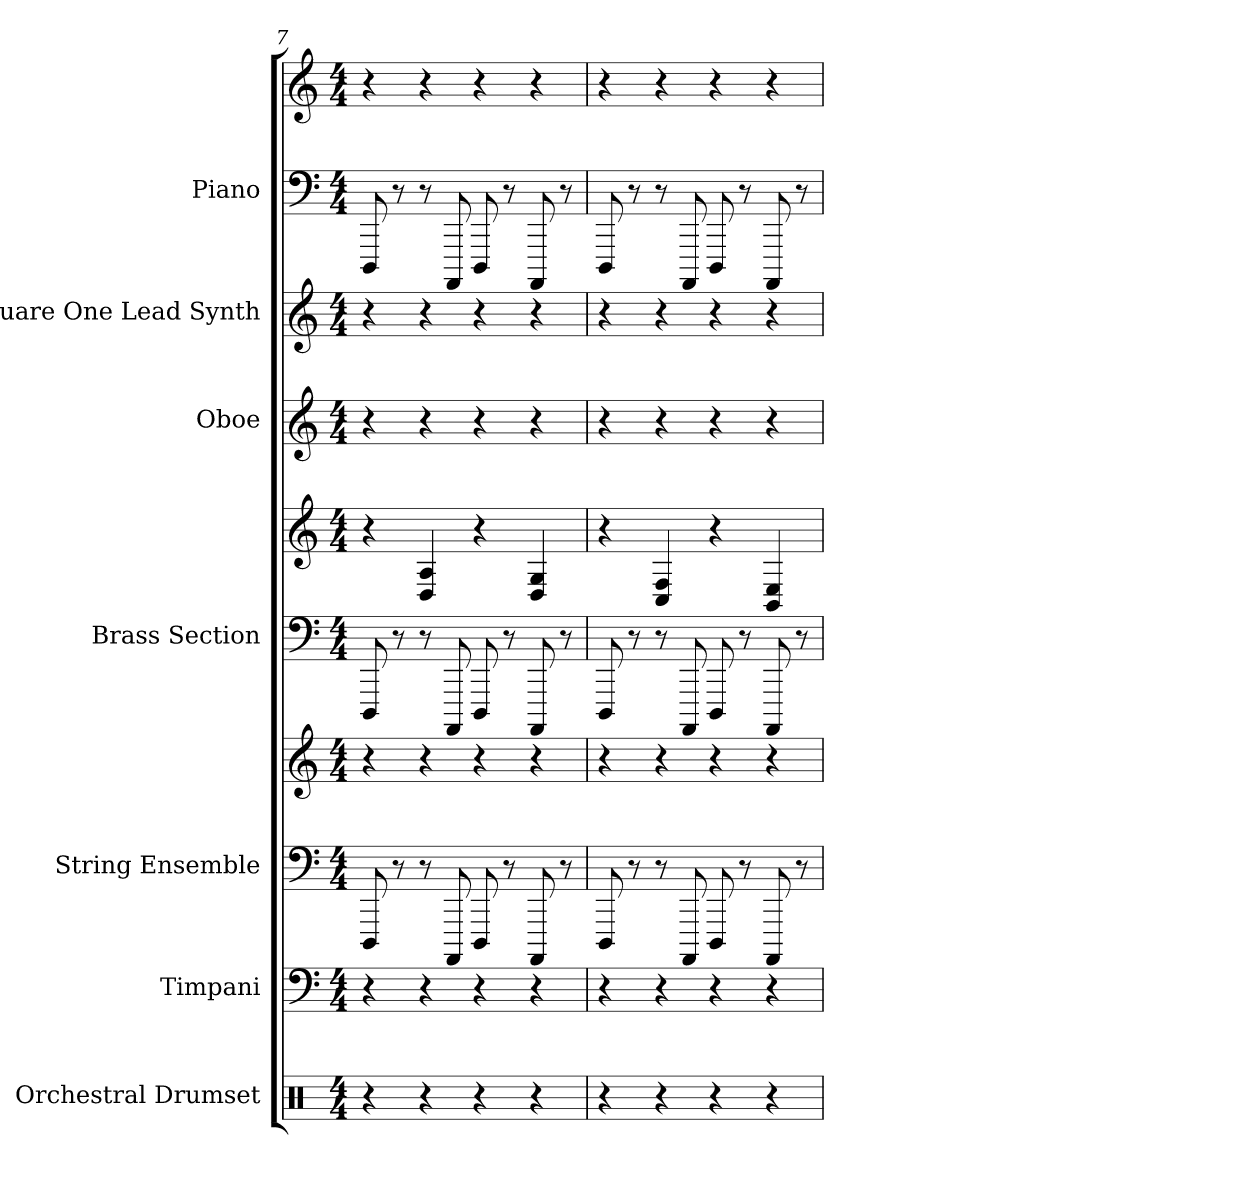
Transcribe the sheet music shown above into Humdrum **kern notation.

**kern	**kern	**kern	**kern	**kern	**kern	**kern	**kern	**kern	**kern
*part7	*part6	*part5	*part5	*part4	*part4	*part3	*part2	*part1	*part1
*staff10	*staff9	*staff8	*staff7	*staff6	*staff5	*staff4	*staff3	*staff2	*staff1
*I"Orchestral Drumset	*I"Timpani	*I"String Ensemble	*	*I"Brass Section	*	*I"Oboe	*I"Square One Lead Synth	*I"Piano	*
*I'Drums	*I'Timp.	*I'St. Ens.	*	*I'Brs. Se.	*	*I'Ob.	*I'Sq. 1 LS	*I'Pno.	*
*clefX	*clefF4	*clefF4	*clefG2	*clefF4	*clefG2	*clefG2	*clefG2	*clefF4	*clefG2
*k[]	*k[]	*k[]	*k[]	*k[]	*k[]	*k[]	*k[]	*k[]	*k[]
*M4/4	*M4/4	*M4/4	*M4/4	*M4/4	*M4/4	*M4/4	*M4/4	*M4/4	*M4/4
=7	=7	=7	=7	=7	=7	=7	=7	=7	=7
4r	4r	8DDD	4r	8DDD	4r	4r	4r	8DDD	4r
.	.	8r	.	8r	.	.	.	8r	.
4r	4r	8r	4r	8r	4A 4D	4r	4r	8r	4r
.	.	8AAAA	.	8AAAA	.	.	.	8AAAA	.
4r	4r	8DDD	4r	8DDD	4r	4r	4r	8DDD	4r
.	.	8r	.	8r	.	.	.	8r	.
4r	4r	8AAAA	4r	8AAAA	4G 4D	4r	4r	8AAAA	4r
.	.	8r	.	8r	.	.	.	8r	.
=8	=8	=8	=8	=8	=8	=8	=8	=8	=8
4r	4r	8DDD	4r	8DDD	4r	4r	4r	8DDD	4r
.	.	8r	.	8r	.	.	.	8r	.
4r	4r	8r	4r	8r	4C 4F	4r	4r	8r	4r
.	.	8AAAA	.	8AAAA	.	.	.	8AAAA	.
4r	4r	8DDD	4r	8DDD	4r	4r	4r	8DDD	4r
.	.	8r	.	8r	.	.	.	8r	.
4r	4r	8AAAA	4r	8AAAA	4E 4BB	4r	4r	8AAAA	4r
.	.	8r	.	8r	.	.	.	8r	.
=	=	=	=	=	=	=	=	=	=
*-	*-	*-	*-	*-	*-	*-	*-	*-	*-
